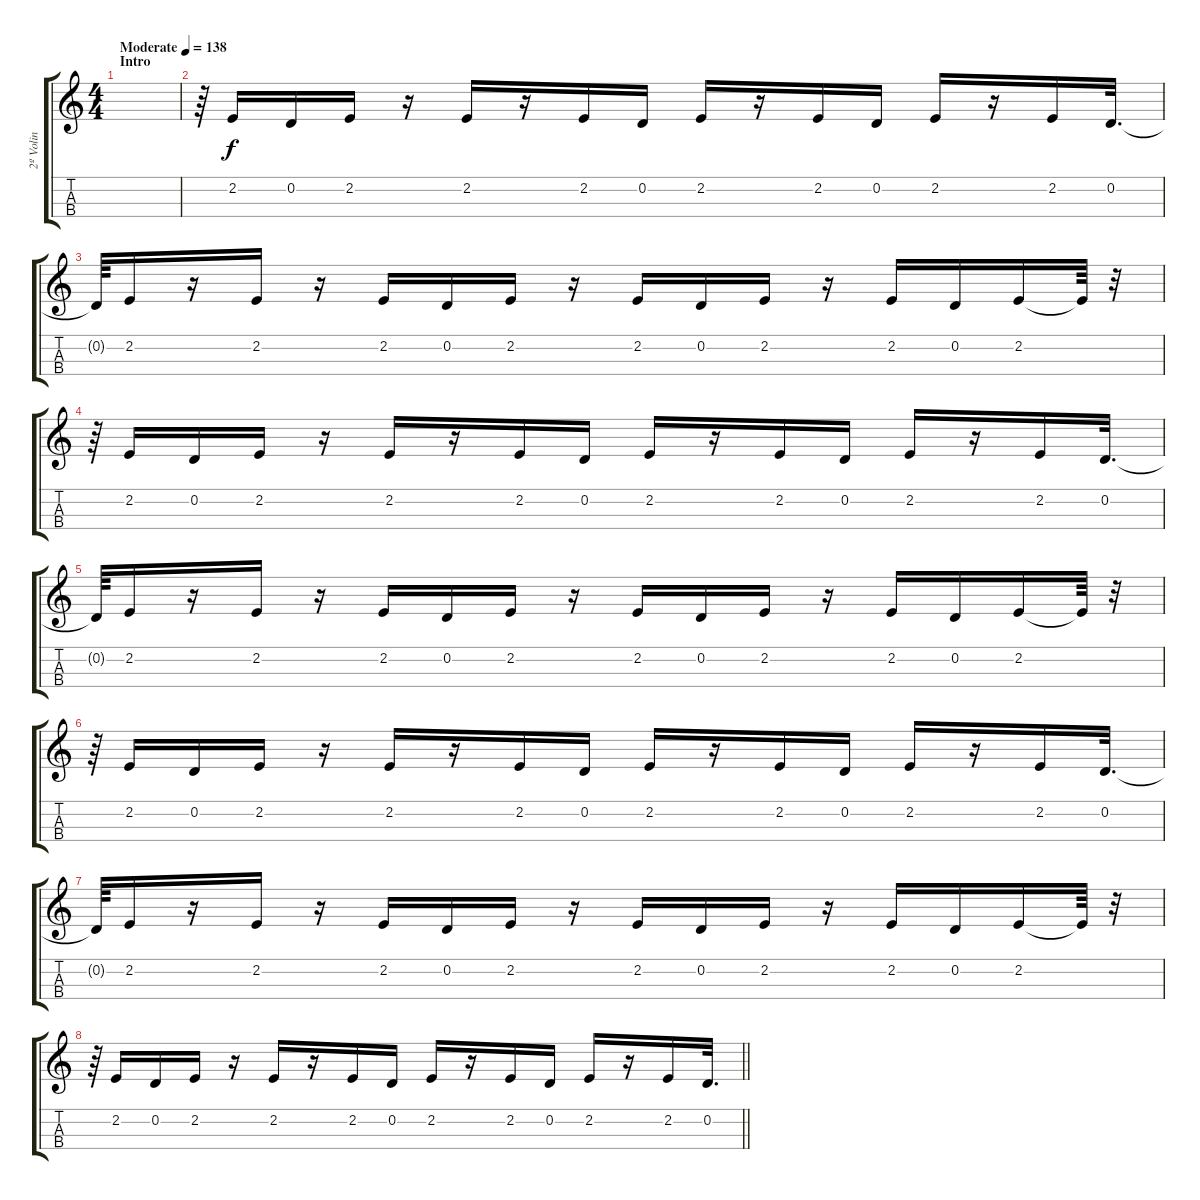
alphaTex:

\track ("2º Volin" "2º Volin") {instrument violin}
\staff {score tabs}
\tuning (A4 D4 G3 C3) {hide}
\ts (4 4)
\section ("" "Intro")
\tempo (138 "Moderate")
\clef g2
\ks c
|
r.64 2.2.16{balance 16} 0.2.16 2.2.16 r.16 2.2.16 r.16 2.2.16 0.2.16 2.2.16 r.16 2.2.16 0.2.16 2.2.16 r.16 2.2.16 0.2.32{d} |
0.2{t}.64 2.2.16 r.16 2.2.16 r.16 2.2.16 0.2.16 2.2.16 r.16 2.2.16 0.2.16 2.2.16 r.16 2.2.16 0.2.16 2.2.16 2.2{t}.64 r.32 |
r.64 2.2.16 0.2.16 2.2.16 r.16 2.2.16 r.16 2.2.16 0.2.16 2.2.16 r.16 2.2.16 0.2.16 2.2.16 r.16 2.2.16 0.2.32{d} |
0.2{t}.64 2.2.16 r.16 2.2.16 r.16 2.2.16 0.2.16 2.2.16 r.16 2.2.16 0.2.16 2.2.16 r.16 2.2.16 0.2.16 2.2.16 2.2{t}.64 r.32 |
r.64 2.2.16 0.2.16 2.2.16 r.16 2.2.16 r.16 2.2.16 0.2.16 2.2.16 r.16 2.2.16 0.2.16 2.2.16 r.16 2.2.16 0.2.32{d} |
0.2{t}.64 2.2.16 r.16 2.2.16 r.16 2.2.16 0.2.16 2.2.16 r.16 2.2.16 0.2.16 2.2.16 r.16 2.2.16 0.2.16 2.2.16 2.2{t}.64 r.32 |
\barLineRight lightlight
r.64 2.2.16 0.2.16 2.2.16 r.16 2.2.16 r.16 2.2.16 0.2.16 2.2.16 r.16 2.2.16 0.2.16 2.2.16 r.16 2.2.16 0.2.32{d}
